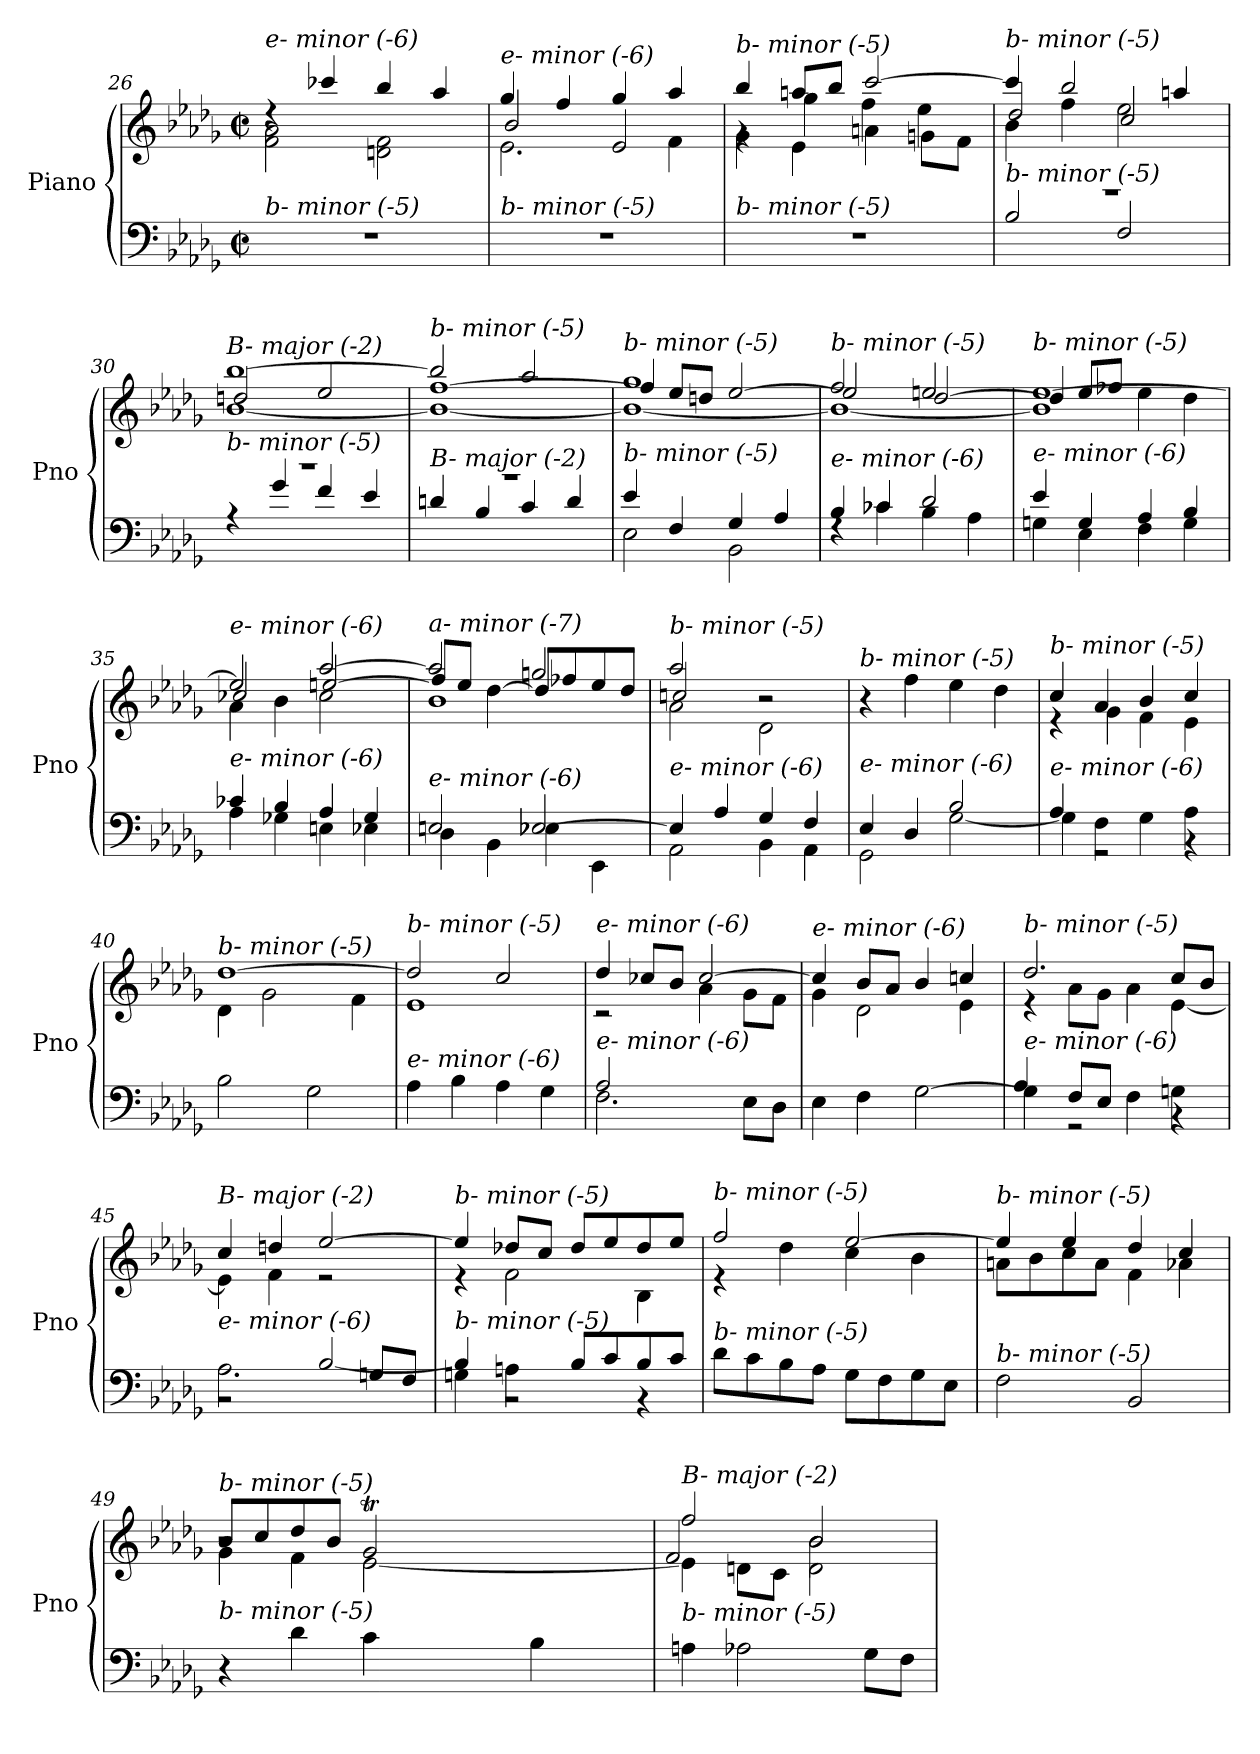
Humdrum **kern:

**kern	**kern
*part1	*part1
*staff2	*staff1
*I"Piano	*
*I'Pno	*
*clefF4	*clefG2
*k[b-e-a-d-g-]	*k[b-e-a-d-g-]
*M2/2	*M2/2
*met(c|)	*met(c|)
=26	=26
*	*^
!	!LO:TX:i:t=e- minor (-6)	!
!LO:TX:i:t=b- minor (-5)	!	!
1r	4rdd	2f\ 2a-\
.	4ccc-X/	.
.	4bb-/	2dn\ 2f\
.	4aa-/	.
=27	=27	=27
*	*	*^
!	!LO:TX:i:t=e- minor (-6)	!	!
!LO:TX:i:t=b- minor (-5)	!	!	!
1r	4gg-/	2.e-\	2b-/
.	4ff/	.	.
.	4gg-/	.	2e-/
.	4aa-/	4f\	.
=28	=28	=28	=28
!	!LO:TX:i:t=b- minor (-5)	!	!
!LO:TX:i:t=b- minor (-5)	!	!	!
1r	4bb-/	4g-\	4rg
.	8aan/L	4e-\	4gg-\
.	8bb-/J	.	.
.	[2ccc/	4an\	4ff\
.	.	8gn\L	4ee-\
.	.	8f\J	.
=29	=29	=29	=29
*^	*	*	*
!	!	!LO:TX:i:t=b- minor (-5)	!	!
!LO:TX:i:t=b- minor (-5)	!	!	!	!
1r	2B-/	4ccc/]	4b-\	2dd-/
.	.	2bb-/	4ff\	.
.	2F/	.	2ee-\	2cc/
.	.	4aan/	.	.
=30	=30	=30	=30	=30
!	!	!LO:TX:i:t=B- major (-2)	!	!
!LO:TX:i:t=b- minor (-5)	!	!	!	!
1r	4rA	[1bb-	[1b-	2ddn/
.	4g-/	.	.	.
.	4f/	.	.	2ee-/
.	4e-/	.	.	.
!!LO:PB:g=z	!!	!!
=31	=31	=31	=31	=31
!	!	!LO:TX:i:t=b- minor (-5)	!	!
!LO:TX:i:t=B- major (-2)	!	!	!	!
1r	4dn/	2bb-/]	1b-_	[1ff
.	4B-/	.	.	.
.	4c/	2aa-/	.	.
.	4d/	.	.	.
=32	=32	=32	=32	=32
!	!	!LO:TX:i:t=b- minor (-5)	!	!
!LO:TX:i:t=b- minor (-5)	!	!	!	!
4e-/	2E-\	1gg-	1b-_	4ff/]
4F/	.	.	.	8ee-/L
.	.	.	.	8ddn/J
4G-/	2BB-\	.	.	[2ee-/
4A-/	.	.	.	.
=33	=33	=33	=33	=33
!	!	!LO:TX:i:t=b- minor (-5)	!	!
!LO:TX:i:t=e- minor (-6)	!	!	!	!
4B-/	4rF	2ff/	1b-_	2ee-/]
4c-X/	4c-\	.	.	.
2d-/	4B-\	2eeni/	.	[2dd-/
.	4A-\	.	.	.
=34	=34	=34	=34	=34
!	!	!LO:TX:i:t=b- minor (-5)	!	!
!LO:TX:i:t=e- minor (-6)	!	!	!	!
4e-/	4Gn\	[1ee-	1b-]	4dd-/]
4G/	4E-\	.	.	8ee-/L
.	.	.	.	8ff-Xj/J
4A-/	4F\	.	.	4ee-\
4B-/	4G\	.	.	4dd-\
=35	=35	=35	=35	=35
!	!	!LO:TX:i:t=e- minor (-6)	!	!
!LO:TX:i:t=e- minor (-6)	!	!	!	!
4c-X/	4A-\	2ee-/]	4a-\	2cc-X/
4B-/	4G-X\	.	4b-\	.
4A-/	4Eni\	[2aa-/	2cc-\	[2eeni/
4G-/	4E-\	.	.	.
=36	=36	=36	=36	=36
!	!	!LO:TX:i:t=a- minor (-7)	!	!
!LO:TX:i:t=e- minor (-6)	!	!	!	!
2Eni/	4D-\	2aa-/]	1b-	8ff-/L]
.	.	.	.	8ee-/J
.	4BB-\	.	.	[4dd-\
[2E-/	4E-\	2ggn/	.	8dd-/L]
.	.	.	.	8ff-X/
.	4EE-\	.	.	8ee-/
.	.	.	.	8dd-/J
!!LO:LB:g=z	!!	!!
=37	=37	=37	=37	=37
!	!	!LO:TX:i:t=b- minor (-5)	!	!
!LO:TX:i:t=e- minor (-6)	!	!	!	!
4E-/]	2AA-\	2aa-/	2a-\	2ccn/
4A-/	.	.	.	.
4G-/	4BB-\	2r	2d-\	2r
4F/	4AA-\	.	.	.
*	*	*v	*v	*v
=38	=38	=38
!	!	!LO:TX:i:t=b- minor (-5)
!LO:TX:i:t=e- minor (-6)	!	!
4E-/	2GG-\	4r
4D-/	.	4ff\
2B-/	[2G-\	4ee-\
.	.	4dd-\
=39	=39	=39
*	*	*^
!	!	!LO:TX:i:t=b- minor (-5)	!
!LO:TX:i:t=e- minor (-6)	!	!	!
4A-/	4G-\]	4cc/	4r
4F\	2r	4a-/	4g-\
4G-\	.	4b-/	4f\
4A-\	4r	4cc/	4e-\
=40	=40	=40	=40
!	!	!LO:TX:i:t=b- minor (-5)	!
!LO:TX:i:t=e- minor (-6)	!	!	!
*v	*v	*	*
2B-\	[1dd-	4d-\
.	.	2g-\
2G-\	.	.
.	.	4f\
=41	=41	=41
!	!LO:TX:i:t=b- minor (-5)	!
!LO:TX:i:t=e- minor (-6)	!	!
4A-\	2dd-/]	1e-
4B-\	.	.
4A-\	2cc/	.
4G-\	.	.
=42	=42	=42
*^	*	*
!	!	!LO:TX:i:t=e- minor (-6)	!
!LO:TX:i:t=e- minor (-6)	!	!	!
2A-/	2.F\	4dd-/	2r
.	.	8cc-X/L	.
.	.	8b-/J	.
2ryy	.	[2cc-/	4a-\
.	8E-\L	.	8g-\L
.	8D-\J	.	8f\J
=43	=43	=43	=43
!	!	!LO:TX:i:t=e- minor (-6)	!
!LO:TX:i:t=e- minor (-6)	!	!	!
*v	*v	*	*
4E-\	4cc-/]	4g-\
4F\	8b-/L	2d-\
.	8a-/J	.
[2G-\	4b-/	.
.	4ccn/	4e-\
!!LO:LB:g=z	!!
=44	=44	=44
*^	*	*
!	!	!LO:TX:i:t=b- minor (-5)	!
!LO:TX:i:t=e- minor (-6)	!	!	!
4G-\]	4A-/	2.dd-/	4r
8F/L	2r	.	8a-\L
8E-/J	.	.	8g-\J
4F\	.	.	4a-\
4Gn\	4r	8cc/L	[4e-\
.	.	8b-/J	.
=45	=45	=45	=45
!	!	!LO:TX:i:t=B- major (-2)	!
!LO:TX:i:t=e- minor (-6)	!	!	!
2.A-\	2r	4cc/	4e-\]
.	.	4ddn/	4f\
.	[2B-/	[2ee-/	2r
8Gn/L	.	.	.
8F/J	.	.	.
=46	=46	=46	=46
!	!	!LO:TX:i:t=b- minor (-5)	!
!LO:TX:i:t=b- minor (-5)	!	!	!
4Gn\	4B-/]	4ee-/]	4r
4An\	2r	8dd-X/L	2f\
.	.	8cc/J	.
8B-/L	.	8dd-/L	.
8c/	.	8ee-/	.
8B-/	4r	8dd-/	4B-\
8c/J	.	8ee-/J	.
*v	*v	*	*
=47	=47	=47
!	!LO:TX:i:t=b- minor (-5)	!
!LO:TX:i:t=b- minor (-5)	!	!
8d-\L	2ff/	4r
8c\	.	.
8B-\	.	4dd-\
8A-\J	.	.
8G-\L	[2ee-/	4cc\
8F\	.	.
8G-\	.	4b-\
8E-\J	.	.
=48	=48	=48
!	!LO:TX:i:t=b- minor (-5)	!
!LO:TX:i:t=b- minor (-5)	!	!
2F\	4ee-/]	8an\L
.	.	8b-\
.	4ee-/	8cc\
.	.	8a\J
2BB-/	4dd-/	4f\
.	4cc/	4a-X\
!!LO:LB:g=z
=49	=49	=49
*	*	*^
!	!LO:TX:i:t=b- minor (-5)	!	!
!LO:TX:i:t=b- minor (-5)	!	!	!
4r	8b-/L	4g-\	2r
.	8cc/	.	.
4d-\	8dd-/	4f\	.
.	8b-/J	.	.
4c\	2g-T/	[2e-\	32a-LLLyy
.	.	.	32g-yy
.	.	.	32a-yy
.	.	.	32g-yy
.	.	.	32a-yy
.	.	.	32g-yy
.	.	.	32a-yy
.	.	.	32g-JJJyy
4B-\	.	.	32a-LLLyy
.	.	.	32g-yy
.	.	.	32a-yy
.	.	.	32g-Jyy
.	.	.	16fyy
.	.	.	16g-JJyy
=50	=50	=50	=50
!	!LO:TX:i:t=B- major (-2)	!	!
!LO:TX:i:t=b- minor (-5)	!	!	!
4An\	2ff/	4e-\]	2f/
2A-X\	.	8dn\L	.
.	.	8c\J	.
.	2b-/	2d\	2b-\
8G-\L	.	.	.
8F\J	.	.	.
*	*v	*v	*v
=	=
*-	*-
